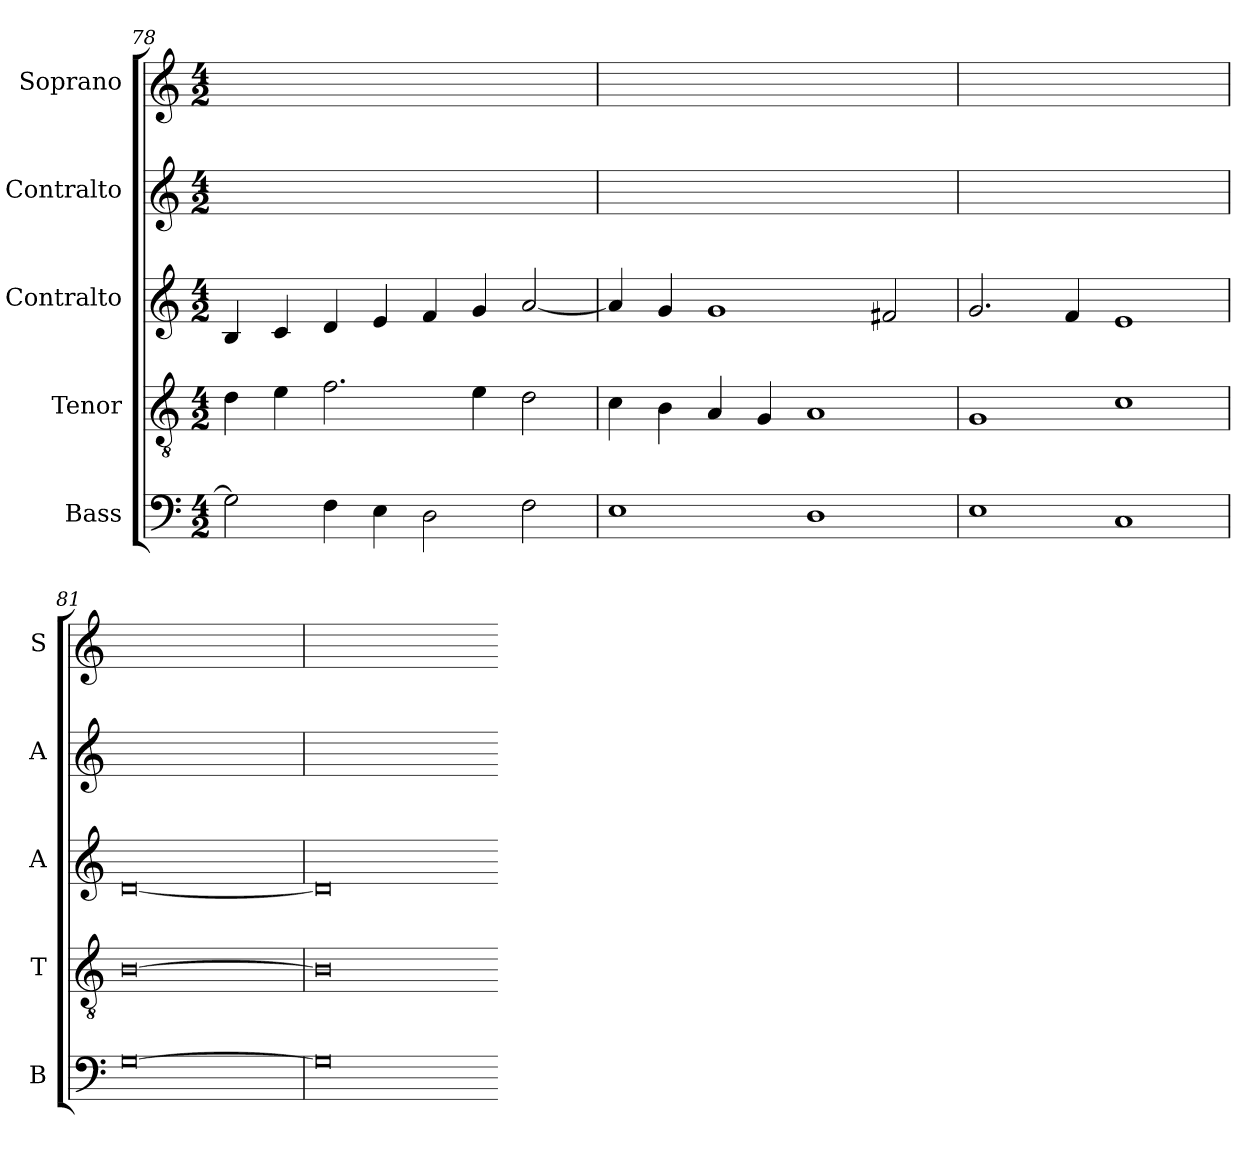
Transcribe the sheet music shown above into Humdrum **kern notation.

**kern	**kern	**kern	**kern	**kern
*part5	*part4	*part3	*part2	*part1
*staff5	*staff4	*staff3	*staff2	*staff1
*I"Bass	*I"Tenor	*I"Contralto	*I"Contralto	*I"Soprano
*I'B	*I'T	*I'A	*I'A	*I'S
*clefF4	*clefGv2	*clefG2	*clefG2	*clefG2
*k[]	*k[]	*k[]	*k[]	*k[]
*G:mix	*G:mix	*G:mix	*G:mix	*G:mix
*M4/2	*M4/2	*M4/2	*M4/2	*M4/2
=78	=78	=78	=78	=78
2G]	4d	4B	0ryy	0ryy
.	4e	4c	.	.
4F	2.f	4d	.	.
4E	.	4e	.	.
2D	.	4f	.	.
.	4e	4g	.	.
2F	2d	[2a	.	.
=79	=79	=79	=79	=79
1E	4c	4a]	0ryy	0ryy
.	4B	4g	.	.
.	4A	1g	.	.
.	4G	.	.	.
1D	1A	.	.	.
.	.	2f#X	.	.
=80	=80	=80	=80	=80
1E	1G	2.g	0ryy	0ryy
.	.	4f	.	.
1C	1c	1e	.	.
=81	=81	=81	=81	=81
[0G	[0B	[0d	0ryy	0ryy
=82	=82	=82	=82	=82
0G]	0B]	0d]	0ryy	0ryy
=-	=-	=-	=-	=-
*-	*-	*-	*-	*-
